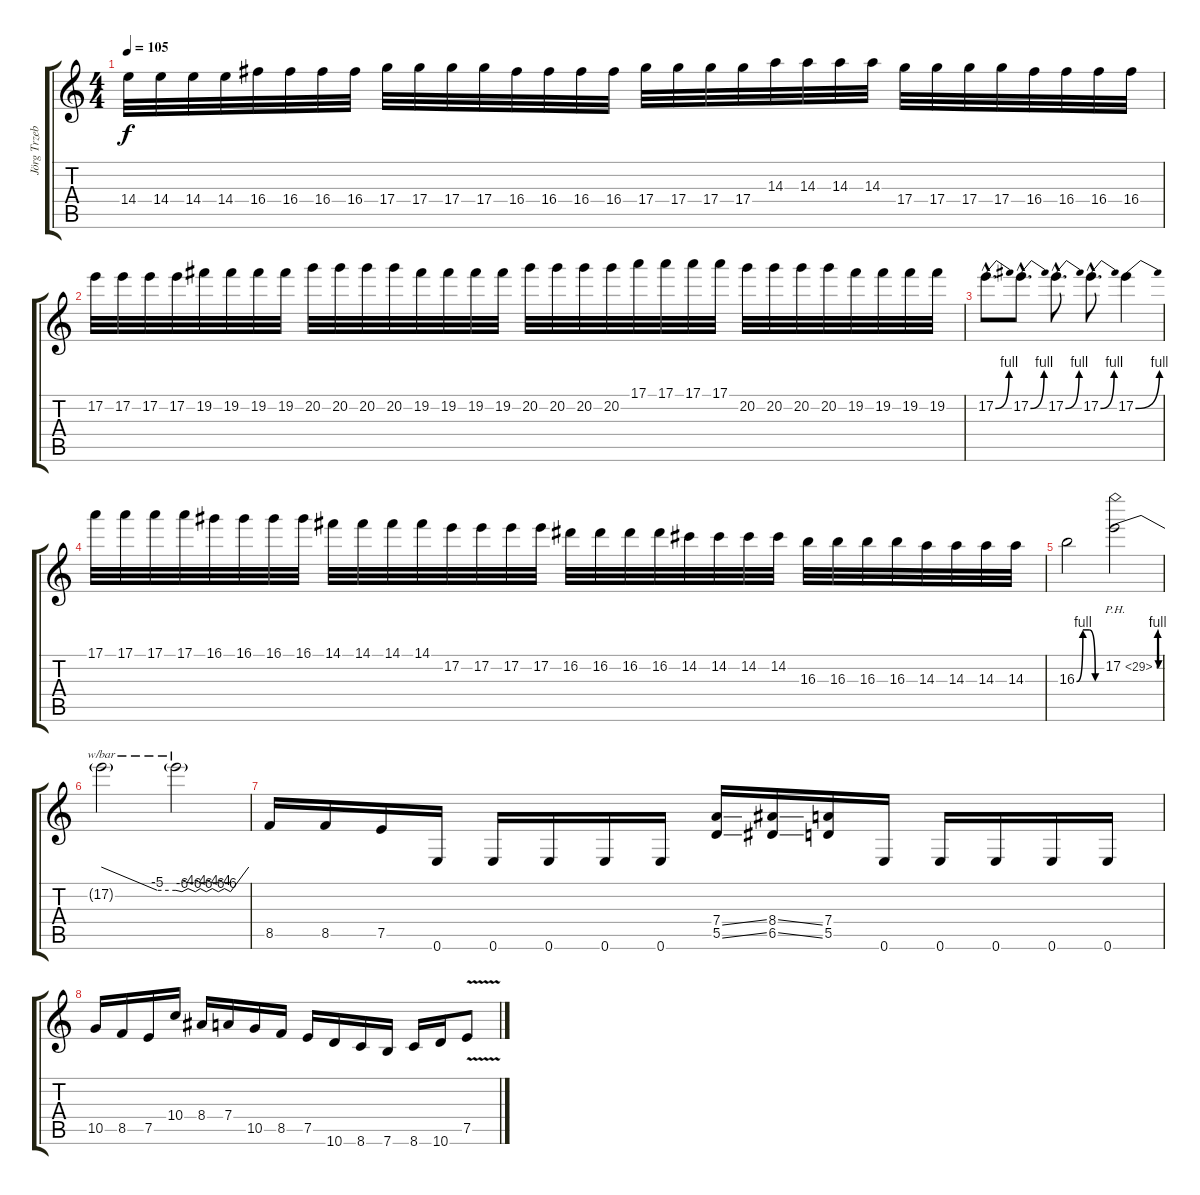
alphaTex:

\track ("Jörg Trzebiatowski" "Jörg Trzeb") {instrument distortionguitar}
\staff {score tabs}
\tuning (E4 B3 G3 D3 A2 E2) {hide}
\ts (4 4)
\tempo 105
\clef g2
\ks c
14.4.32{dy f} 14.4.32 14.4.32 14.4.32 16.4.32 16.4.32 16.4.32 16.4.32 17.4.32 17.4.32 17.4.32 17.4.32 16.4.32 16.4.32 16.4.32 16.4.32 17.4.32 17.4.32 17.4.32 17.4.32 14.3.32 14.3.32 14.3.32 14.3.32 17.4.32 17.4.32 17.4.32 17.4.32 16.4.32 16.4.32 16.4.32 16.4.32 |
17.2.32 17.2.32 17.2.32 17.2.32 19.2.32 19.2.32 19.2.32 19.2.32 20.2.32 20.2.32 20.2.32 20.2.32 19.2.32 19.2.32 19.2.32 19.2.32 20.2.32 20.2.32 20.2.32 20.2.32 17.1.32 17.1.32 17.1.32 17.1.32 20.2.32 20.2.32 20.2.32 20.2.32 19.2.32 19.2.32 19.2.32 19.2.32 |
17.2{be (bend 0 0 60 4) hac}.8{d} 17.2{be (bend 0 0 60 4) hac}.8{d} 17.2{be (bend 0 0 60 4) hac}.8{d} 17.2{be (bend 0 0 60 4) hac}.8{d} 17.2{be (bend 0 0 60 4)}.4 |
17.1.32 17.1.32 17.1.32 17.1.32 16.1.32 16.1.32 16.1.32 16.1.32 14.1.32 14.1.32 14.1.32 14.1.32 17.2.32 17.2.32 17.2.32 17.2.32 16.2.32 16.2.32 16.2.32 16.2.32 14.2.32 14.2.32 14.2.32 14.2.32 16.3.32 16.3.32 16.3.32 16.3.32 14.3.32 14.3.32 14.3.32 14.3.32 |
16.3{be (custom 0 0 15 4 30 4 45 0 60 0)}.2 17.2{be (custom 0 0 15 4 30 4 45 0 60 0) ph 12}.2 |
17.2{t}.2{tbe (custom default 0 0 45 -20 60 -20)} 17.2{t}.2{tbe (custom default 0 -20 5 -24 10 -16 16 -24 20 -16 25 -24 30 -16 35 -24 40 -16 45 -24 60 0)} |
8.5.16 8.5.16 7.5.16 0.6.16 0.6.16 0.6.16 0.6.16 0.6.16 (7.4{ss} 5.5{ss}).16 (8.4{ss} 6.5{ss}).16 (7.4 5.5).16 0.6.16 0.6.16 0.6.16 0.6.16 0.6.16 |
10.5.16 8.5.16 7.5.16 10.4.16 8.4.16 7.4.16 10.5.16 8.5.16 7.5.16 10.6.16 8.6.16 7.6.16 8.6.16 10.6.16 7.5{v}.8
